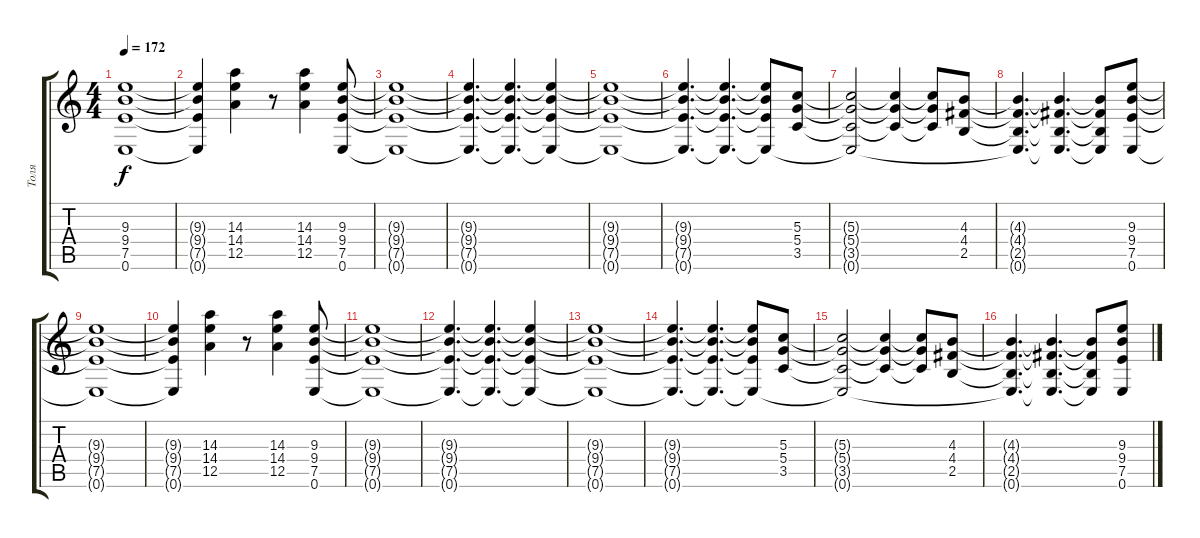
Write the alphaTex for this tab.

\track ("Толя" "Толя") {instrument distortionguitar}
\staff {score tabs}
\tuning (E4 B3 G3 D3 A2 E2) {hide}
\ts (4 4)
\tempo 172
\clef g2
\ks c
(9.3{t} 9.4{t} 7.5{t} 0.6{t}).1{dy f} |
(9.3{t} 9.4{t} 7.5{t} 0.6{t}).4 (14.3 14.4 12.5).4 r.8 (14.3 14.4 12.5).4 (9.3 9.4 7.5 0.6).8 |
(9.3{t} 9.4{t} 7.5{t} 0.6{t}).1 |
(9.3{t} 9.4{t} 7.5{t} 0.6{t}).4{d} (9.3{t} 9.4{t} 7.5{t} 0.6{t}).4{d} (9.3{t} 9.4{t} 7.5{t} 0.6{t}).4 |
(9.3{t} 9.4{t} 7.5{t} 0.6{t}).1 |
(9.3{t} 9.4{t} 7.5{t} 0.6{t}).4{d} (9.3{t} 9.4{t} 7.5{t} 0.6{t}).4{d} (9.3{t} 9.4{t} 7.5{t} 0.6{t}).8 (5.3 5.4 3.5).8 |
(5.3{t} 5.4{t} 3.5{t} 0.6{t}).2 (5.3{t} 5.4{t} 3.5{t}).4 (5.3{t} 5.4{t} 3.5{t}).8 (4.3 4.4 2.5).8 |
(4.3{t} 4.4{t} 2.5{t} 0.6{t}).4{d} (4.3{t} 4.4{t} 2.5{t} 0.6{t}).4{d} (4.3{t} 4.4{t} 2.5{t} 0.6{t}).8 (9.3 9.4 7.5 0.6).8 |
(9.3{t} 9.4{t} 7.5{t} 0.6{t}).1 |
(9.3{t} 9.4{t} 7.5{t} 0.6{t}).4 (14.3 14.4 12.5).4 r.8 (14.3 14.4 12.5).4 (9.3 9.4 7.5 0.6).8 |
(9.3{t} 9.4{t} 7.5{t} 0.6{t}).1 |
(9.3{t} 9.4{t} 7.5{t} 0.6{t}).4{d} (9.3{t} 9.4{t} 7.5{t} 0.6{t}).4{d} (9.3{t} 9.4{t} 7.5{t} 0.6{t}).4 |
(9.3{t} 9.4{t} 7.5{t} 0.6{t}).1 |
(9.3{t} 9.4{t} 7.5{t} 0.6{t}).4{d} (9.3{t} 9.4{t} 7.5{t} 0.6{t}).4{d} (9.3{t} 9.4{t} 7.5{t} 0.6{t}).8 (5.3 5.4 3.5).8 |
(5.3{t} 5.4{t} 3.5{t} 0.6{t}).2 (5.3{t} 5.4{t} 3.5{t}).4 (5.3{t} 5.4{t} 3.5{t}).8 (4.3 4.4 2.5).8 |
(4.3{t} 4.4{t} 2.5{t} 0.6{t}).4{d} (4.3{t} 4.4{t} 2.5{t} 0.6{t}).4{d} (4.3{t} 4.4{t} 2.5{t} 0.6{t}).8 (9.3 9.4 7.5 0.6).8
